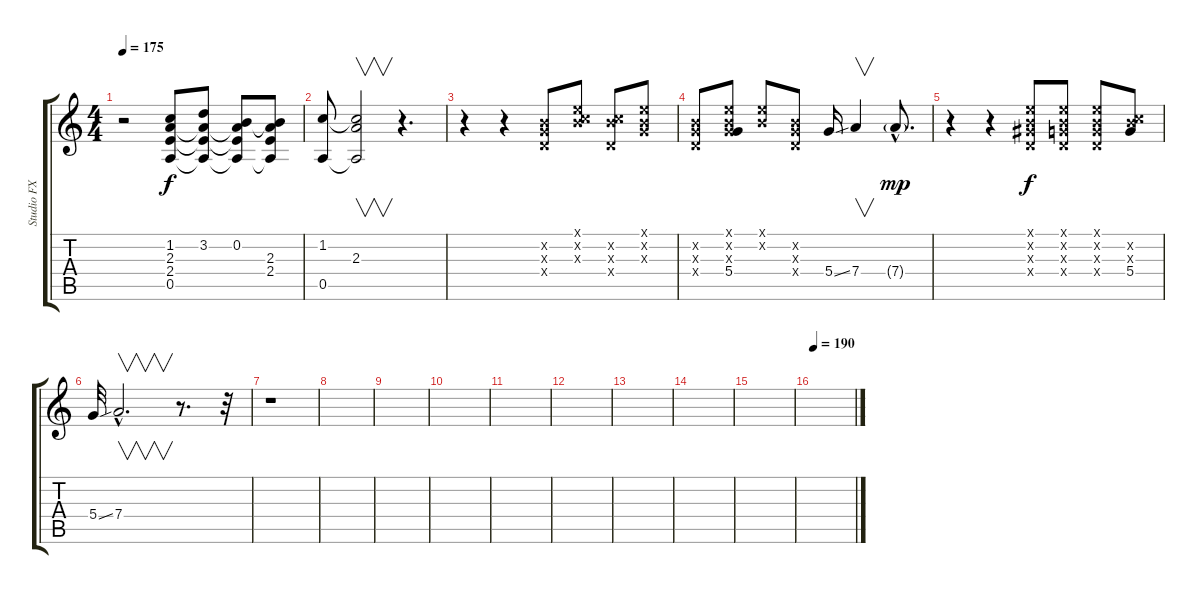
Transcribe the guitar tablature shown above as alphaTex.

\track ("Studio FX" "Studio FX") {instrument distortionguitar}
\staff {score tabs}
\tuning (E4 B3 G3 D3 A2 E2) {hide}
\ts (4 4)
\tempo 175
\clef g2
\ks c
r.2{dy f volume 12 instrument distortionguitar} (1.2 2.3 2.4 0.5).8{volume 12 instrument electricguitarclean} (3.2 2.3{t} 2.4{t} 0.5{t}).8{instrument electricguitarclean} (0.2 2.3{t} 2.4{t} 0.5{t}).8{instrument electricguitarclean} (0.2{t} 2.3 2.4 0.5{t}).8{instrument electricguitarclean} |
(1.2 0.5).8{instrument electricguitarclean} (1.2{t} 2.3 0.5{t}).2{v instrument electricguitarclean} r.4{d} |
r.4 r.4 (0.2{x} 0.3{x} 0.4{x}).8{volume 16} (0.1{x} 0.2{x} 5.3{x}).8 (0.2{x} 5.3{x} 0.4{x}).8 (0.1{x} 0.2{x} 0.3{x}).8 |
(0.2{x} 0.3{x} 0.4{x}).8{volume 12} (0.1{x} 0.2{x} 0.3{x} 5.4).8 (0.1{x} 0.2{x}).8 (0.2{x} 0.3{x} 0.4{x}).8 5.4{ss}.16 7.4.4{v} 7.4{g hac}.8{d dy mp} |
r.4{volume 11} r.4 (0.1{x} 0.2{x} 1.3{x} 0.4{x}).8{dy f} (0.1{x} 0.2{x} 0.3{x} 0.4{x}).8 (0.1{x} 0.2{x} 0.3{x} 0.4{x}).8 (0.2{x} 5.3{x} 5.4).8 |
5.4{ss}.32{volume 14} 7.4{hac}.2{v d} r.8{d} r.32 |
r.1{volume 12 instrument distortionguitar} |
|
|
|
|
|
|
|
|
\tempo 190
